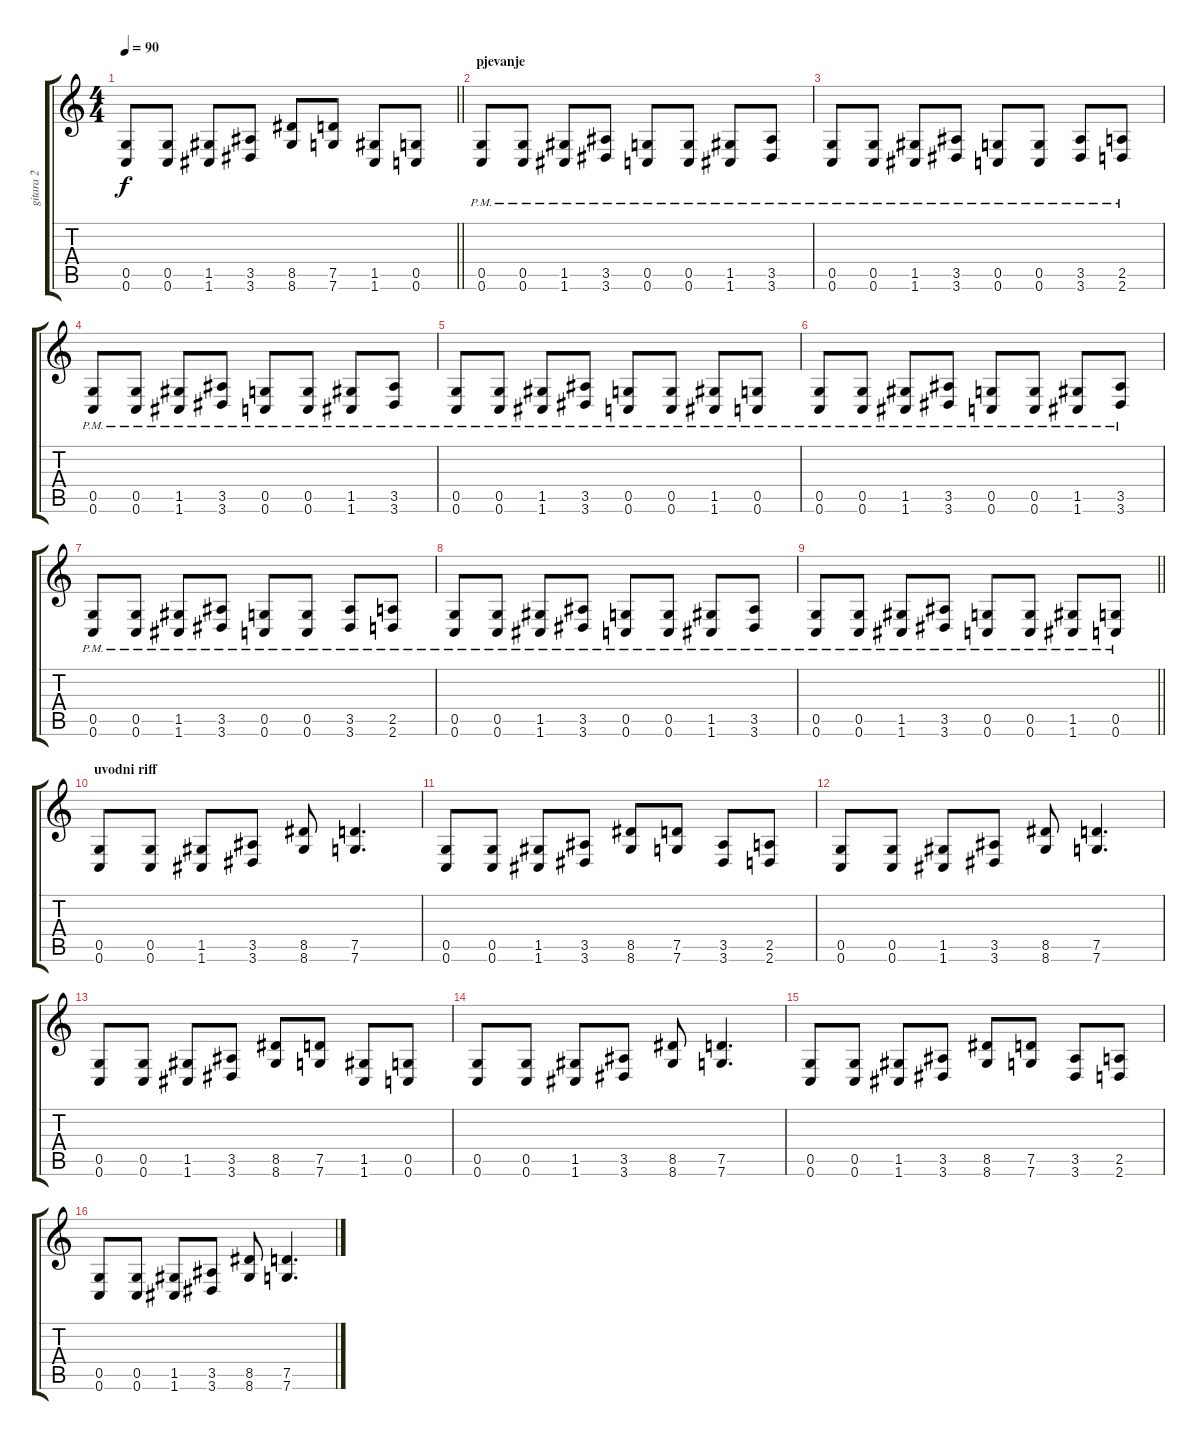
\track ("gitara 2" "gitara 2") {instrument distortionguitar}
\staff {score tabs}
\tuning (D4 A3 F3 C3 G2 C2) {hide}
\ts (4 4)
\tempo 90
\clef g2
\barLineRight lightlight
\ks c
(0.5 0.6).8{dy f} (0.5 0.6).8 (1.5 1.6).8 (3.5 3.6).8 (8.5 8.6).8 (7.5 7.6).8 (1.5 1.6).8 (0.5 0.6).8 |
\section ("" "pjevanje")
(0.5{pm} 0.6{pm}).8 (0.5{pm} 0.6{pm}).8 (1.5{pm} 1.6{pm}).8 (3.5{pm} 3.6{pm}).8 (0.5{pm} 0.6{pm}).8 (0.5{pm} 0.6{pm}).8 (1.5{pm} 1.6{pm}).8 (3.5{pm} 3.6{pm}).8 |
(0.5{pm} 0.6{pm}).8 (0.5{pm} 0.6{pm}).8 (1.5{pm} 1.6{pm}).8 (3.5{pm} 3.6{pm}).8 (0.5{pm} 0.6{pm}).8 (0.5{pm} 0.6{pm}).8 (3.5{pm} 3.6{pm}).8 (2.5{pm} 2.6{pm}).8 |
(0.5{pm} 0.6{pm}).8 (0.5{pm} 0.6{pm}).8 (1.5{pm} 1.6{pm}).8 (3.5{pm} 3.6{pm}).8 (0.5{pm} 0.6{pm}).8 (0.5{pm} 0.6{pm}).8 (1.5{pm} 1.6{pm}).8 (3.5{pm} 3.6{pm}).8 |
(0.5{pm} 0.6{pm}).8 (0.5{pm} 0.6{pm}).8 (1.5{pm} 1.6{pm}).8 (3.5{pm} 3.6{pm}).8 (0.5{pm} 0.6{pm}).8 (0.5{pm} 0.6{pm}).8 (1.5{pm} 1.6{pm}).8 (0.5{pm} 0.6{pm}).8 |
(0.5{pm} 0.6{pm}).8 (0.5{pm} 0.6{pm}).8 (1.5{pm} 1.6{pm}).8 (3.5{pm} 3.6{pm}).8 (0.5{pm} 0.6{pm}).8 (0.5{pm} 0.6{pm}).8 (1.5{pm} 1.6{pm}).8 (3.5{pm} 3.6{pm}).8 |
(0.5{pm} 0.6{pm}).8 (0.5{pm} 0.6{pm}).8 (1.5{pm} 1.6{pm}).8 (3.5{pm} 3.6{pm}).8 (0.5{pm} 0.6{pm}).8 (0.5{pm} 0.6{pm}).8 (3.5{pm} 3.6{pm}).8 (2.5{pm} 2.6{pm}).8 |
(0.5{pm} 0.6{pm}).8 (0.5{pm} 0.6{pm}).8 (1.5{pm} 1.6{pm}).8 (3.5{pm} 3.6{pm}).8 (0.5{pm} 0.6{pm}).8 (0.5{pm} 0.6{pm}).8 (1.5{pm} 1.6{pm}).8 (3.5{pm} 3.6{pm}).8 |
\barLineRight lightlight
(0.5{pm} 0.6{pm}).8 (0.5{pm} 0.6{pm}).8 (1.5{pm} 1.6{pm}).8 (3.5{pm} 3.6{pm}).8 (0.5{pm} 0.6{pm}).8 (0.5{pm} 0.6{pm}).8 (1.5{pm} 1.6{pm}).8 (0.5{pm} 0.6{pm}).8 |
\section ("" "uvodni riff")
(0.5 0.6).8 (0.5 0.6).8 (1.5 1.6).8 (3.5 3.6).8 (8.5 8.6).8 (7.5 7.6).4{d} |
(0.5 0.6).8 (0.5 0.6).8 (1.5 1.6).8 (3.5 3.6).8 (8.5 8.6).8 (7.5 7.6).8 (3.5 3.6).8 (2.5 2.6).8 |
(0.5 0.6).8 (0.5 0.6).8 (1.5 1.6).8 (3.5 3.6).8 (8.5 8.6).8 (7.5 7.6).4{d} |
(0.5 0.6).8 (0.5 0.6).8 (1.5 1.6).8 (3.5 3.6).8 (8.5 8.6).8 (7.5 7.6).8 (1.5 1.6).8 (0.5 0.6).8 |
(0.5 0.6).8 (0.5 0.6).8 (1.5 1.6).8 (3.5 3.6).8 (8.5 8.6).8 (7.5 7.6).4{d} |
(0.5 0.6).8 (0.5 0.6).8 (1.5 1.6).8 (3.5 3.6).8 (8.5 8.6).8 (7.5 7.6).8 (3.5 3.6).8 (2.5 2.6).8 |
(0.5 0.6).8 (0.5 0.6).8 (1.5 1.6).8 (3.5 3.6).8 (8.5 8.6).8 (7.5 7.6).4{d}
